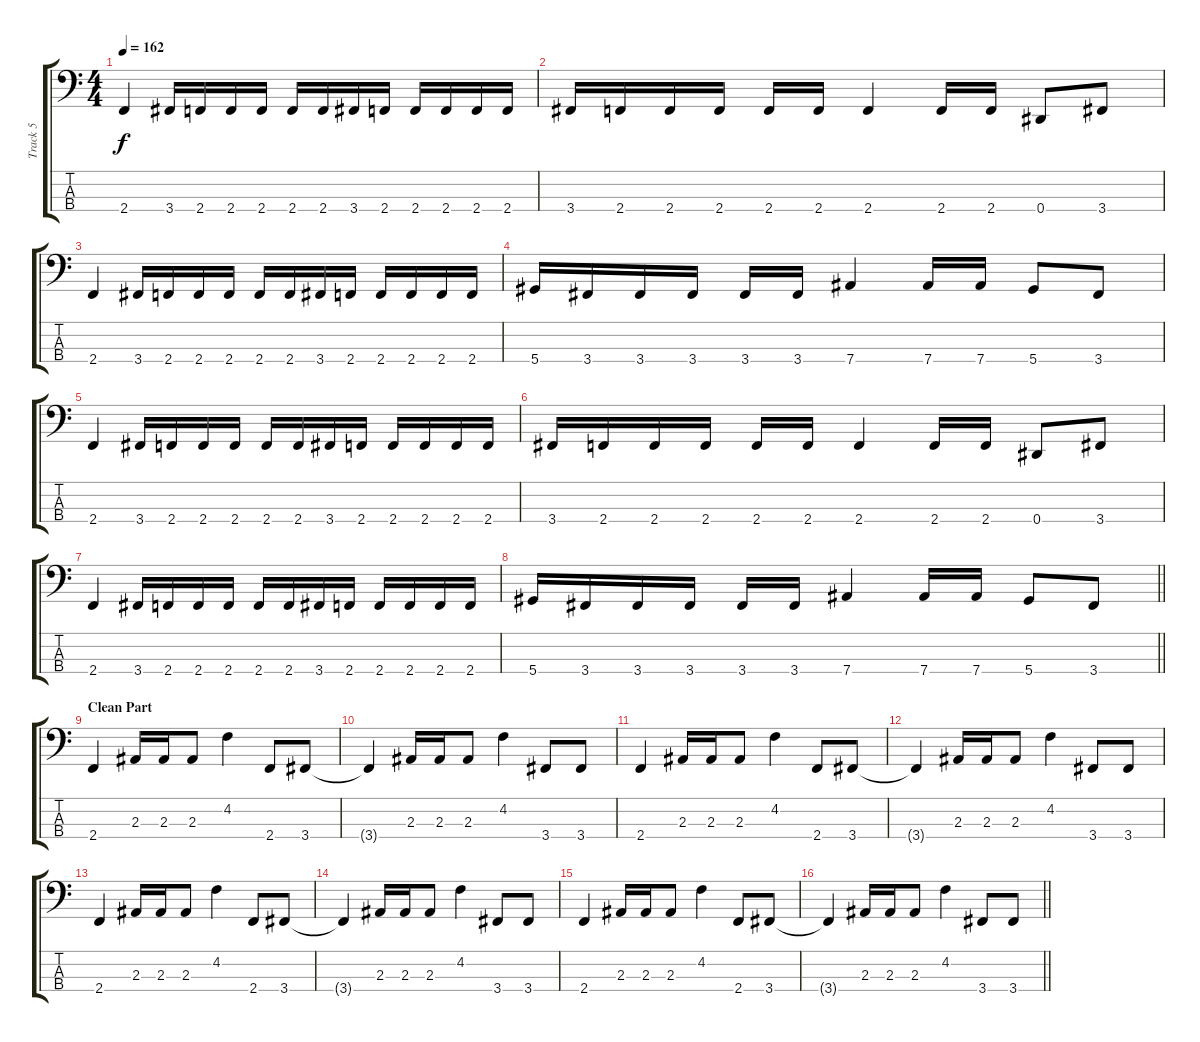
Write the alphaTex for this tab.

\track ("Track 5" "Track 5") {instrument electricbassfinger}
\staff {score tabs}
\tuning (Gb2 Db2 Ab1 Eb1) {hide}
\ts (4 4)
\tempo 162
\clef f4
\ks c
2.4.4{dy f} 3.4.16 2.4.16 2.4.16 2.4.16 2.4.16 2.4.16 3.4.16 2.4.16 2.4.16 2.4.16 2.4.16 2.4.16 |
3.4.16 2.4.16 2.4.16 2.4.16 2.4.16 2.4.16 2.4.4 2.4.16 2.4.16 0.4.8 3.4.8 |
2.4.4 3.4.16 2.4.16 2.4.16 2.4.16 2.4.16 2.4.16 3.4.16 2.4.16 2.4.16 2.4.16 2.4.16 2.4.16 |
5.4.16 3.4.16 3.4.16 3.4.16 3.4.16 3.4.16 7.4.4 7.4.16 7.4.16 5.4.8 3.4.8 |
2.4.4 3.4.16 2.4.16 2.4.16 2.4.16 2.4.16 2.4.16 3.4.16 2.4.16 2.4.16 2.4.16 2.4.16 2.4.16 |
3.4.16 2.4.16 2.4.16 2.4.16 2.4.16 2.4.16 2.4.4 2.4.16 2.4.16 0.4.8 3.4.8 |
2.4.4 3.4.16 2.4.16 2.4.16 2.4.16 2.4.16 2.4.16 3.4.16 2.4.16 2.4.16 2.4.16 2.4.16 2.4.16 |
\barLineRight lightlight
5.4.16 3.4.16 3.4.16 3.4.16 3.4.16 3.4.16 7.4.4 7.4.16 7.4.16 5.4.8 3.4.8 |
\section ("" "Clean Part")
2.4.4 2.3.16 2.3.16 2.3.8 4.2.4 2.4.8 3.4.8 |
3.4{t}.4 2.3.16 2.3.16 2.3.8 4.2.4 3.4.8 3.4.8 |
2.4.4 2.3.16 2.3.16 2.3.8 4.2.4 2.4.8 3.4.8 |
3.4{t}.4 2.3.16 2.3.16 2.3.8 4.2.4 3.4.8 3.4.8 |
2.4.4 2.3.16 2.3.16 2.3.8 4.2.4 2.4.8 3.4.8 |
3.4{t}.4 2.3.16 2.3.16 2.3.8 4.2.4 3.4.8 3.4.8 |
2.4.4 2.3.16 2.3.16 2.3.8 4.2.4 2.4.8 3.4.8 |
\barLineRight lightlight
3.4{t}.4 2.3.16 2.3.16 2.3.8 4.2.4 3.4.8 3.4.8
